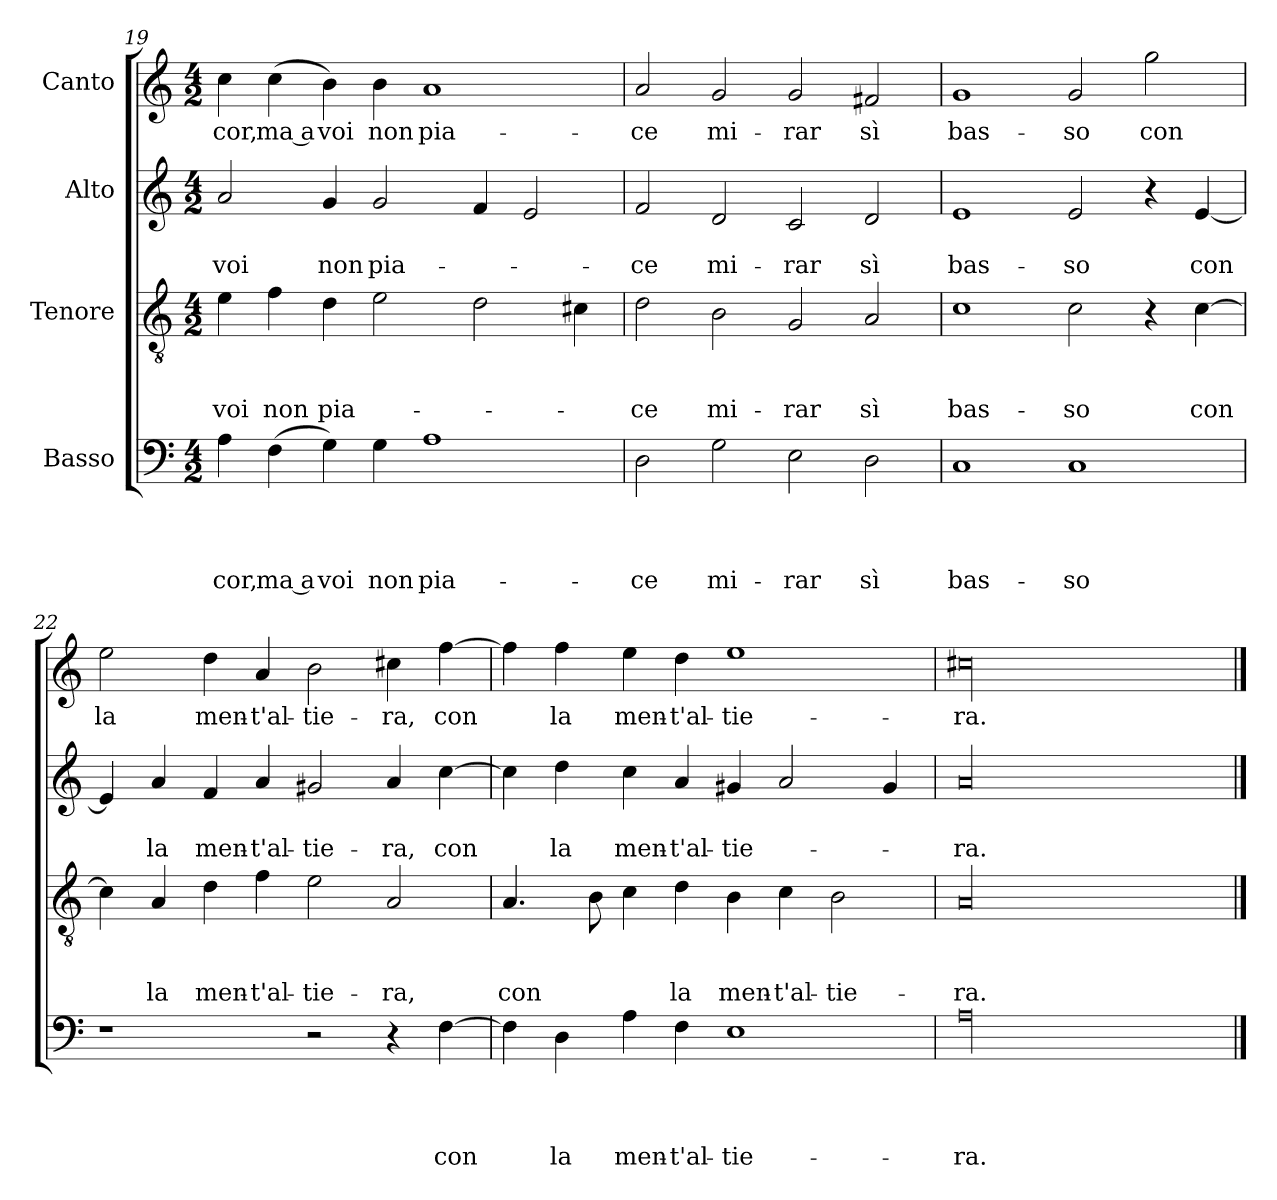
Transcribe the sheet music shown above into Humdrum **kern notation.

**kern	**text	**text	**text	**text	**kern	**text	**text	**text	**kern	**text	**text	**kern	**text
*part4	*part4	*part4	*part4	*part4	*part3	*part3	*part3	*part3	*part2	*part2	*part2	*part1	*part1
*staff4	*staff4	*staff4	*staff4	*staff4	*staff3	*staff3	*staff3	*staff3	*staff2	*staff2	*staff2	*staff1	*staff1
*I"Basso	*	*	*	*	*I"Tenore	*	*	*	*I"Alto	*	*	*I"Canto	*
*clefF4	*	*	*	*	*clefGv2	*	*	*	*clefG2	*	*	*clefG2	*
*k[]	*	*	*	*	*k[]	*	*	*	*k[]	*	*	*k[]	*
*C:	*	*	*	*	*C:	*	*	*	*C:	*	*	*C:	*
*M4/2	*	*	*	*	*M4/2	*	*	*	*M4/2	*	*	*M4/2	*
=19	=19	=19	=19	=19	=19	=19	=19	=19	=19	=19	=19	=19	=19
!	!	!	!	!LO:LY:b	!	!	!	!LO:LY:b	!	!	!LO:LY:b	!	!LO:LY:b
4A\	.	.	.	cor,	4e\	.	.	voi	2a/	.	voi	4cc\	cor,
!	!	!	!	!LO:LY:b:rj	!	!	!	!LO:LY:b	!	!	!	!	!LO:LY:b:rj
(<4F\	.	.	.	ma a	4f\	.	.	non	.	.	.	(<4cc\	ma a
!	!	!	!	!LO:LY:b	!	!	!	!LO:LY:b	!	!	!LO:LY:b	!	!LO:LY:b
4G\)	.	.	.	voi	4d\	.	.	pia-	4g/	.	non	4b\)	voi
!	!	!	!	!LO:LY:b	!	!	!	!	!	!	!LO:LY:b	!	!LO:LY:b
4G\	.	.	.	non	2e\	.	.	.	2g/	.	pia-	4b\	non
!	!	!	!	!LO:LY:b	!	!	!	!	!	!	!	!	!LO:LY:b
1A	.	.	.	pia-	.	.	.	.	.	.	.	1a	pia-
.	.	.	.	.	2d\	.	.	.	4f/	.	.	.	.
.	.	.	.	.	.	.	.	.	2e/	.	.	.	.
.	.	.	.	.	4c#X\	.	.	.	.	.	.	.	.
=20	=20	=20	=20	=20	=20	=20	=20	=20	=20	=20	=20	=20	=20
!	!	!	!	!LO:LY:b	!	!	!	!LO:LY:b	!	!	!LO:LY:b	!	!LO:LY:b
2D\	.	.	.	-ce	2d\	.	.	-ce	2f/	.	-ce	2a/	-ce
!	!	!	!	!LO:LY:b	!	!	!	!LO:LY:b	!	!	!LO:LY:b	!	!LO:LY:b
2G\	.	.	.	mi-	2B\	.	.	mi-	2d/	.	mi-	2g/	mi-
!	!	!	!	!LO:LY:b	!	!	!	!LO:LY:b	!	!	!LO:LY:b	!	!LO:LY:b
2E\	.	.	.	-rar	2G/	.	.	-rar	2c/	.	-rar	2g/	-rar
!	!	!	!	!LO:LY:b	!	!	!	!LO:LY:b	!	!	!LO:LY:b	!	!LO:LY:b
2D\	.	.	.	sì	2A/	.	.	sì	2d/	.	sì	2f#X/	sì
=21	=21	=21	=21	=21	=21	=21	=21	=21	=21	=21	=21	=21	=21
!	!	!	!	!LO:LY:b	!	!	!	!LO:LY:b	!	!	!LO:LY:b	!	!LO:LY:b
1C	.	.	.	bas-	1c	.	.	bas-	1e	.	bas-	1g	bas-
!	!	!	!	!LO:LY:b	!	!	!	!LO:LY:b	!	!	!LO:LY:b	!	!LO:LY:b
1C	.	.	.	-so	2c\	.	.	-so	2e/	.	-so	2g/	-so
!	!	!	!	!	!	!	!	!	!	!	!	!	!LO:LY:b
.	.	.	.	.	4r	.	.	.	4r	.	.	2gg\	con
!	!	!	!	!	!	!	!	!LO:LY:b	!	!	!LO:LY:b	!	!
.	.	.	.	.	[>4c\	.	.	con	[>4e/	.	con	.	.
!!LO:PB:g=z
=22	=22	=22	=22	=22	=22	=22	=22	=22	=22	=22	=22	=22	=22
!	!	!	!	!	!	!	!	!	!	!	!	!	!LO:LY:b
1r	.	.	.	.	4c\]	.	.	.	4e/]	.	.	2ee\	la
!	!	!	!	!	!	!	!	!LO:LY:b	!	!	!LO:LY:b	!	!
.	.	.	.	.	4A/	.	.	la	4a/	.	la	.	.
!	!	!	!	!	!	!	!	!LO:LY:b	!	!	!LO:LY:b	!	!LO:LY:b
.	.	.	.	.	4d\	.	.	men-	4f/	.	men-	4dd\	men-
!	!	!	!	!	!	!	!	!LO:LY:b	!	!	!LO:LY:b	!	!LO:LY:b
.	.	.	.	.	4f\	.	.	-t'al-	4a/	.	-t'al-	4a/	-t'al-
!	!	!	!	!	!	!	!	!LO:LY:b	!	!	!LO:LY:b	!	!LO:LY:b
2r	.	.	.	.	2e\	.	.	-tie-	2g#X/	.	-tie-	2b\	-tie-
!	!	!	!	!	!	!	!	!LO:LY:b	!	!	!LO:LY:b	!	!LO:LY:b
4r	.	.	.	.	2A/	.	.	-ra,	4a/	.	-ra,	4cc#X\	-ra,
!	!	!	!	!LO:LY:b	!	!	!	!	!	!	!LO:LY:b	!	!LO:LY:b
[>4F\	.	.	.	con	.	.	.	.	[>4cc\	.	con	[>4ff\	con
=23	=23	=23	=23	=23	=23	=23	=23	=23	=23	=23	=23	=23	=23
!	!	!	!	!	!	!	!	!LO:LY:b	!	!	!	!	!
4F\]	.	.	.	.	4.A/	.	.	con	4cc\]	.	.	4ff\]	.
!	!	!	!	!LO:LY:b	!	!	!	!	!	!	!LO:LY:b	!	!LO:LY:b
4D\	.	.	.	la	.	.	.	.	4dd\	.	la	4ff\	la
.	.	.	.	.	8B\	.	.	.	.	.	.	.	.
!	!	!	!	!LO:LY:b	!	!	!	!	!	!	!LO:LY:b	!	!LO:LY:b
4A\	.	.	.	men-	4c\	.	.	.	4cc\	.	men-	4ee\	men-
!	!	!	!	!LO:LY:b	!	!	!	!LO:LY:b	!	!	!LO:LY:b	!	!LO:LY:b
4F\	.	.	.	-t'al-	4d\	.	.	la	4a/	.	-t'al-	4dd\	-t'al-
!	!	!	!	!LO:LY:b	!	!	!	!LO:LY:b	!	!	!LO:LY:b	!	!LO:LY:b
1E	.	.	.	-tie-	4B\	.	.	men-	4g#X/	.	-tie-	1ee	-tie-
!	!	!	!	!	!	!	!	!LO:LY:b	!	!	!	!	!
.	.	.	.	.	4c\	.	.	-t'al-	2a/	.	.	.	.
!	!	!	!	!	!	!	!	!LO:LY:b	!	!	!	!	!
.	.	.	.	.	2B\	.	.	-tie-	.	.	.	.	.
.	.	.	.	.	.	.	.	.	4g#/	.	.	.	.
=24	=24	=24	=24	=24	=24	=24	=24	=24	=24	=24	=24	=24	=24
!	!	!	!	!LO:LY:b	!	!	!	!LO:LY:b	!	!	!LO:LY:b	!	!LO:LY:b
00A	.	.	.	-ra.	00A	.	.	-ra.	00a	.	-ra.	00cc#X	-ra.
==	==	==	==	==	==	==	==	==	==	==	==	==	==
*-	*-	*-	*-	*-	*-	*-	*-	*-	*-	*-	*-	*-	*-
